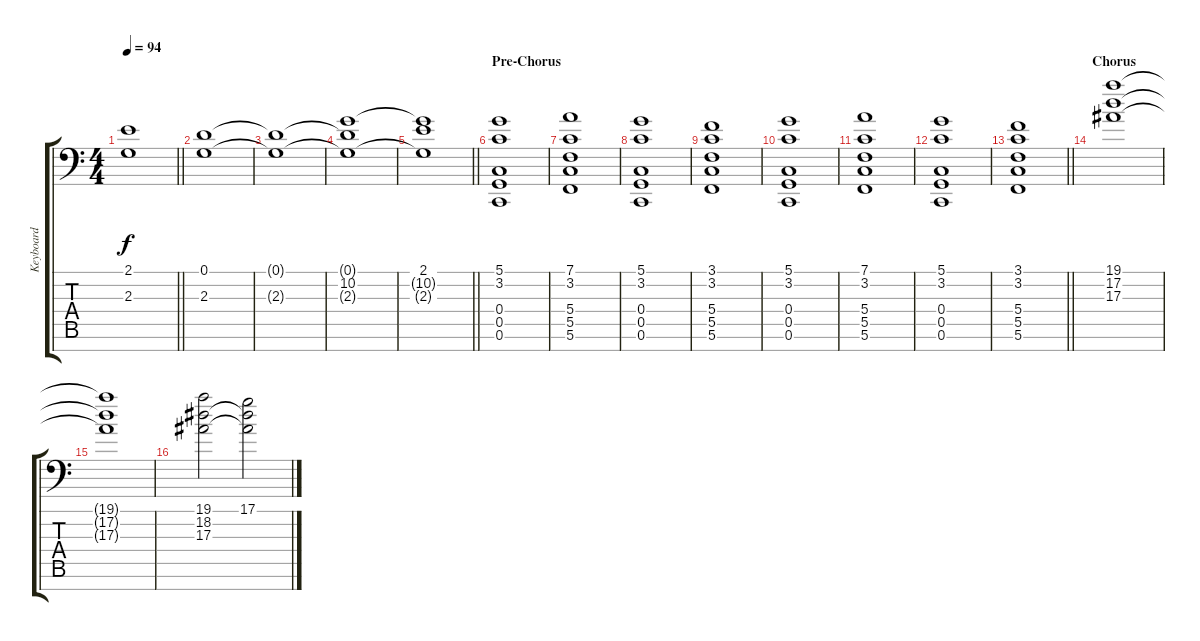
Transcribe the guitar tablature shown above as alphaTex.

\track ("Keyboard" "Keyboard") {instrument stringensemble1}
\staff {score tabs}
\tuning (D4 A3 F3 C3 G2 C2 A1) {hide}
\ts (4 4)
\tempo 94
\clef f4
\barLineRight lightlight
\ks c
(2.1 2.3{t}).1{dy f} |
(0.1 2.3).1 |
(0.1{t} 2.3{t}).1 |
(0.1{t} 10.2 2.3{t}).1 |
\barLineRight lightlight
(2.1 10.2{t} 2.3{t}).1 |
\section ("" "Pre-Chorus")
(5.1 3.2 0.4 0.5 0.6).1 |
(7.1 3.2 5.4 5.5 5.6).1 |
(5.1 3.2 0.4 0.5 0.6).1 |
(3.1 3.2 5.4 5.5 5.6).1 |
(5.1 3.2 0.4 0.5 0.6).1 |
(7.1 3.2 5.4 5.5 5.6).1 |
(5.1 3.2 0.4 0.5 0.6).1 |
\barLineRight lightlight
(3.1 3.2 5.4 5.5 5.6).1 |
\section ("" "Chorus")
(19.1 17.2 17.3).1 |
(19.1{t} 17.2{t} 17.3{t}).1 |
(19.1 18.2 17.3).2 (17.1 18.2{t} 17.3{t}).2
